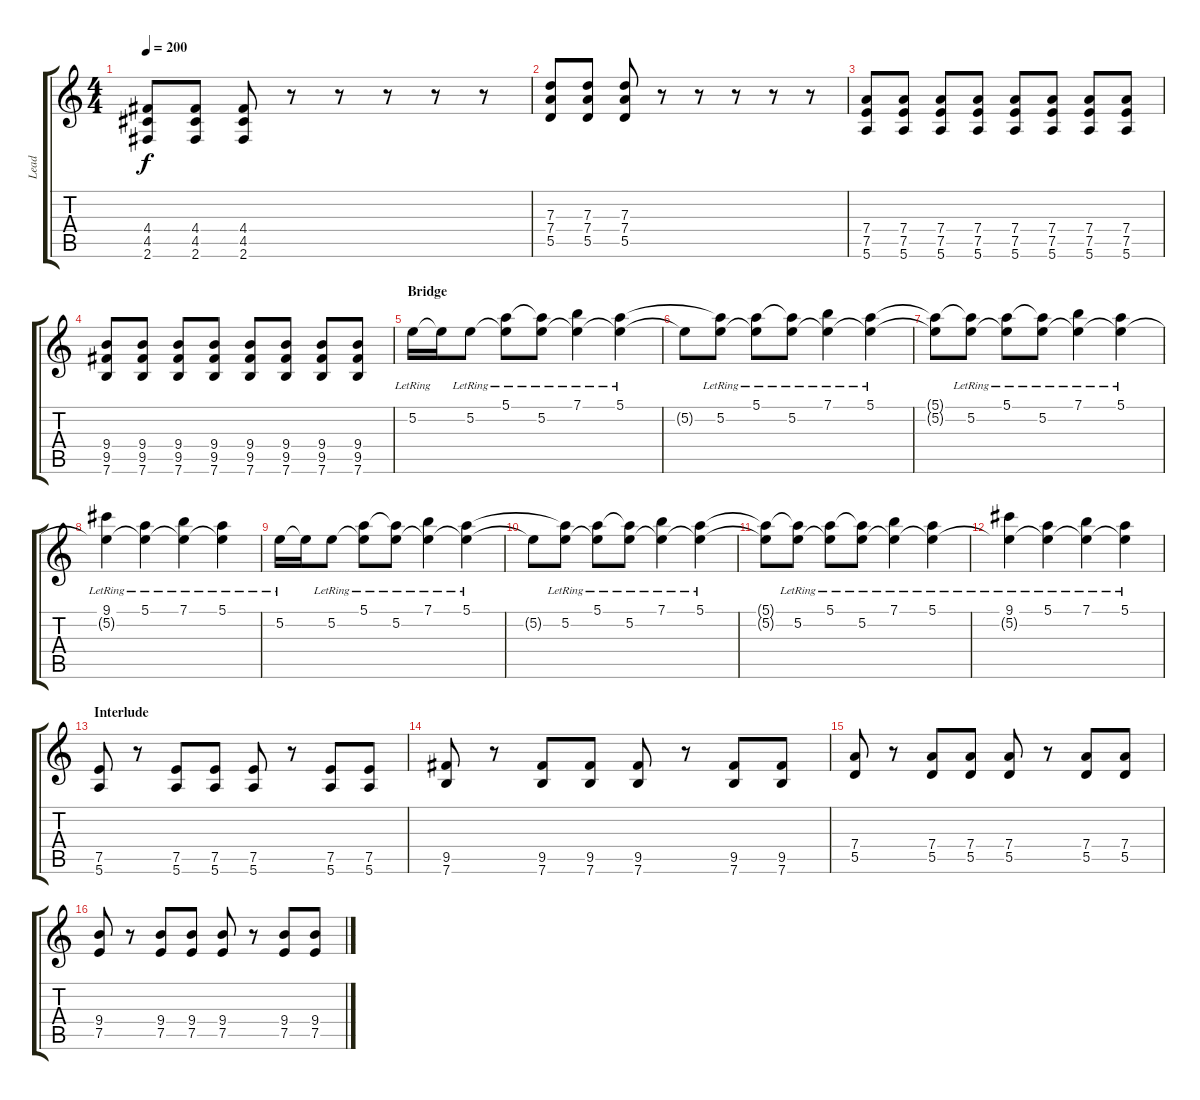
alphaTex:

\track ("Lead" "Lead") {instrument distortionguitar}
\staff {score tabs}
\tuning (E4 B3 G3 D3 A2 E2) {hide}
\ts (4 4)
\tempo 200
\clef g2
\ks c
(4.4 4.5 2.6).8{dy f} (4.4 4.5 2.6).8 (4.4 4.5 2.6).8 r.8 r.8 r.8 r.8 r.8 |
(7.3 7.4 5.5).8 (7.3 7.4 5.5).8 (7.3 7.4 5.5).8 r.8 r.8 r.8 r.8 r.8 |
(7.4 7.5 5.6).8 (7.4 7.5 5.6).8 (7.4 7.5 5.6).8 (7.4 7.5 5.6).8 (7.4 7.5 5.6).8 (7.4 7.5 5.6).8 (7.4 7.5 5.6).8 (7.4 7.5 5.6).8 |
(9.4 9.5 7.6).8 (9.4 9.5 7.6).8 (9.4 9.5 7.6).8 (9.4 9.5 7.6).8 (9.4 9.5 7.6).8 (9.4 9.5 7.6).8 (9.4 9.5 7.6).8 (9.4 9.5 7.6).8 |
\section ("" "Bridge")
5.2{lr}.16 5.2{t}.16 5.2{lr}.8 (5.1{lr} 5.2{t}).8 (5.1{t} 5.2{lr}).8 (7.1{lr} 5.2{t}).4 (5.1{lr} 5.2{t}).4 |
5.2{t}.8 (5.1{t} 5.2{lr}).8 (5.1{lr} 5.2{t}).8 (5.1{t} 5.2{lr}).8 (7.1{lr} 5.2{t}).4 (5.1{lr} 5.2{t}).4 |
(5.1{t} 5.2{t}).8 (5.1{t} 5.2{lr}).8 (5.1{lr} 5.2{t}).8 (5.1{t} 5.2{lr}).8 (7.1{lr} 5.2{t}).4 (5.1{lr} 5.2{t}).4 |
(9.1{lr} 5.2{t}).4 (5.1{lr} 5.2{t}).4 (7.1{lr} 5.2{t}).4 (5.1{lr} 5.2{t}).4 |
5.2{lr}.16 5.2{t}.16 5.2{lr}.8 (5.1{lr} 5.2{t}).8 (5.1{t} 5.2{lr}).8 (7.1{lr} 5.2{t}).4 (5.1{lr} 5.2{t}).4 |
5.2{t}.8 (5.1{t} 5.2{lr}).8 (5.1{lr} 5.2{t}).8 (5.1{t} 5.2{lr}).8 (7.1{lr} 5.2{t}).4 (5.1{lr} 5.2{t}).4 |
(5.1{t} 5.2{t}).8 (5.1{t} 5.2{lr}).8 (5.1{lr} 5.2{t}).8 (5.1{t} 5.2{lr}).8 (7.1{lr} 5.2{t}).4 (5.1{lr} 5.2{t}).4 |
(9.1{lr} 5.2{t}).4 (5.1{lr} 5.2{t}).4 (7.1{lr} 5.2{t}).4 (5.1{lr} 5.2{t}).4 |
\section ("" "Interlude")
(7.5 5.6).8 r.8 (7.5 5.6).8 (7.5 5.6).8 (7.5 5.6).8 r.8 (7.5 5.6).8 (7.5 5.6).8 |
(9.5 7.6).8 r.8 (9.5 7.6).8 (9.5 7.6).8 (9.5 7.6).8 r.8 (9.5 7.6).8 (9.5 7.6).8 |
(7.4 5.5).8 r.8 (7.4 5.5).8 (7.4 5.5).8 (7.4 5.5).8 r.8 (7.4 5.5).8 (7.4 5.5).8 |
(9.4 7.5).8 r.8 (9.4 7.5).8 (9.4 7.5).8 (9.4 7.5).8 r.8 (9.4 7.5).8 (9.4 7.5).8
